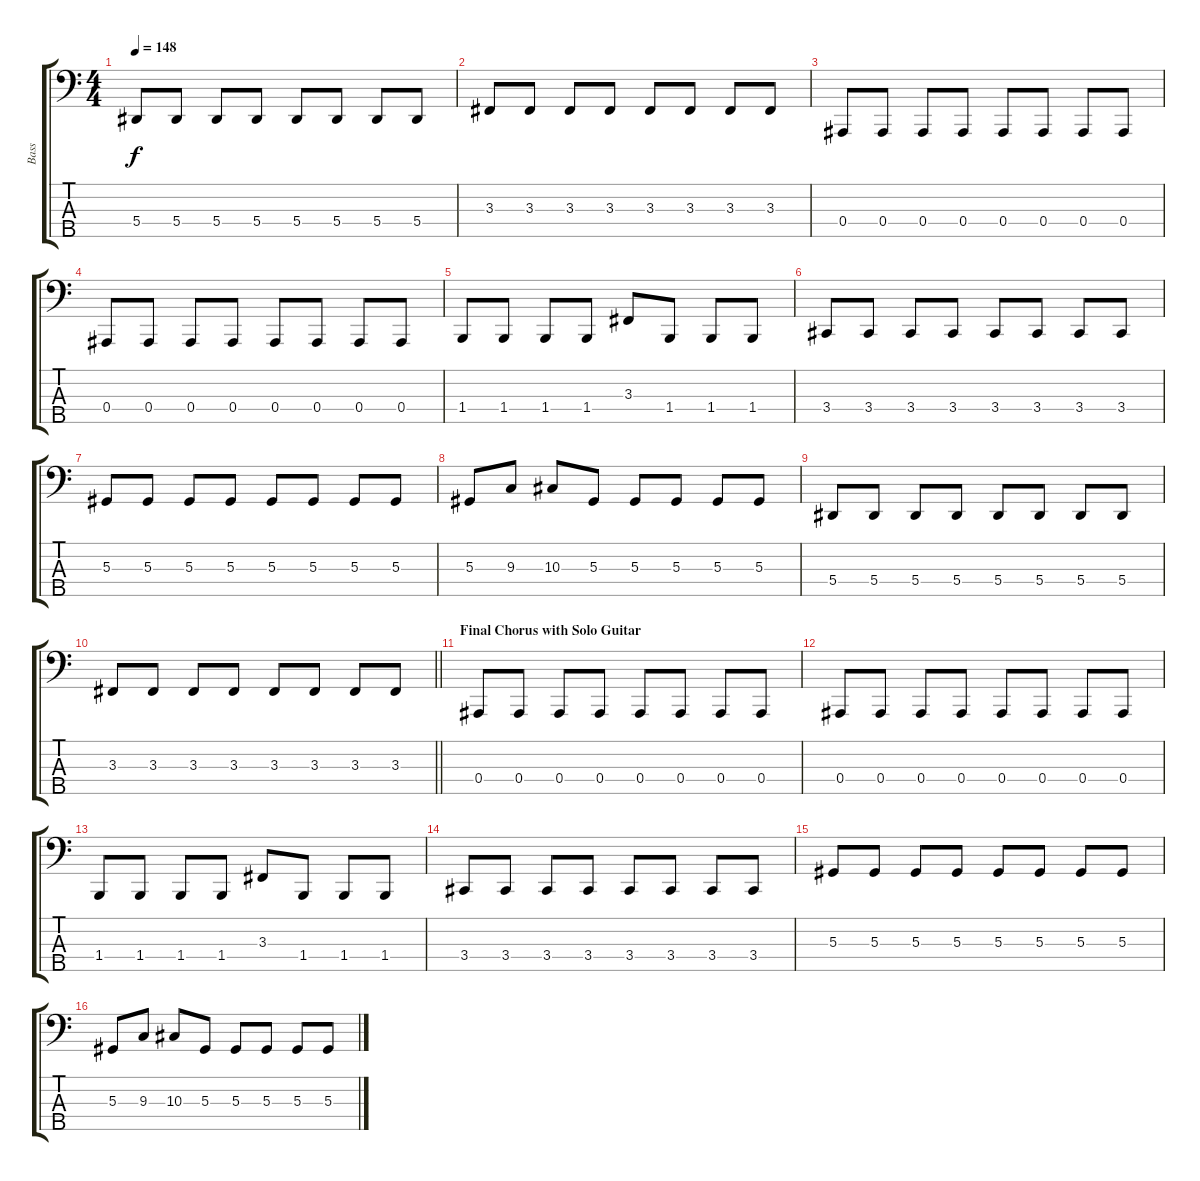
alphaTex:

\track ("Bass" "Bass") {instrument electricbassfinger}
\staff {score tabs}
\tuning (Db2 Ab1 Eb1 Bb0 F0) {hide}
\ts (4 4)
\tempo 148
\clef f4
\ks c
5.4.8{dy f} 5.4.8 5.4.8 5.4.8 5.4.8 5.4.8 5.4.8 5.4.8 |
3.3.8 3.3.8 3.3.8 3.3.8 3.3.8 3.3.8 3.3.8 3.3.8 |
0.4.8 0.4.8 0.4.8 0.4.8 0.4.8 0.4.8 0.4.8 0.4.8 |
0.4.8 0.4.8 0.4.8 0.4.8 0.4.8 0.4.8 0.4.8 0.4.8 |
1.4.8 1.4.8 1.4.8 1.4.8 3.3.8 1.4.8 1.4.8 1.4.8 |
3.4.8 3.4.8 3.4.8 3.4.8 3.4.8 3.4.8 3.4.8 3.4.8 |
5.3.8 5.3.8 5.3.8 5.3.8 5.3.8 5.3.8 5.3.8 5.3.8 |
5.3.8 9.3.8 10.3.8 5.3.8 5.3.8 5.3.8 5.3.8 5.3.8 |
5.4.8 5.4.8 5.4.8 5.4.8 5.4.8 5.4.8 5.4.8 5.4.8 |
\barLineRight lightlight
3.3.8 3.3.8 3.3.8 3.3.8 3.3.8 3.3.8 3.3.8 3.3.8 |
\section ("" "Final Chorus with Solo Guitar")
0.4.8 0.4.8 0.4.8 0.4.8 0.4.8 0.4.8 0.4.8 0.4.8 |
0.4.8 0.4.8 0.4.8 0.4.8 0.4.8 0.4.8 0.4.8 0.4.8 |
1.4.8 1.4.8 1.4.8 1.4.8 3.3.8 1.4.8 1.4.8 1.4.8 |
3.4.8 3.4.8 3.4.8 3.4.8 3.4.8 3.4.8 3.4.8 3.4.8 |
5.3.8 5.3.8 5.3.8 5.3.8 5.3.8 5.3.8 5.3.8 5.3.8 |
5.3.8 9.3.8 10.3.8 5.3.8 5.3.8 5.3.8 5.3.8 5.3.8
